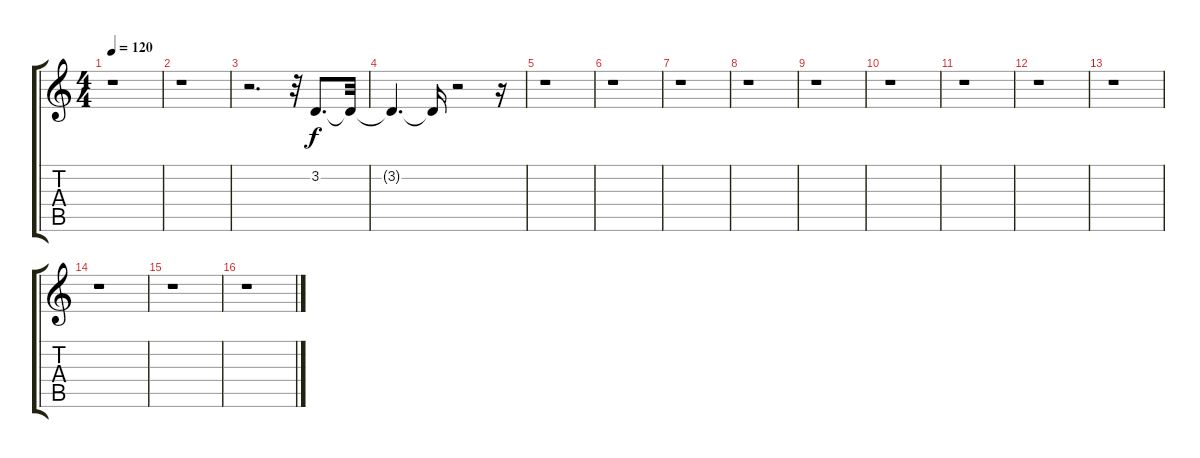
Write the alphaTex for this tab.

\track "" {instrument celesta}
\staff {score tabs}
\tuning (E4 B3 G3 D3 A2 E2) {hide}
\ts (4 4)
\tempo 120
\clef g2
\ks c
r.1{dy f} |
r.1 |
r.2{d} r.32 3.2.8{d} 3.2{t}.32 |
3.2{t}.4{d} 3.2{t}.16 r.2 r.16 |
r.1 |
r.1 |
r.1 |
r.1 |
r.1 |
r.1 |
r.1 |
r.1 |
r.1 |
r.1 |
r.1 |
r.1
